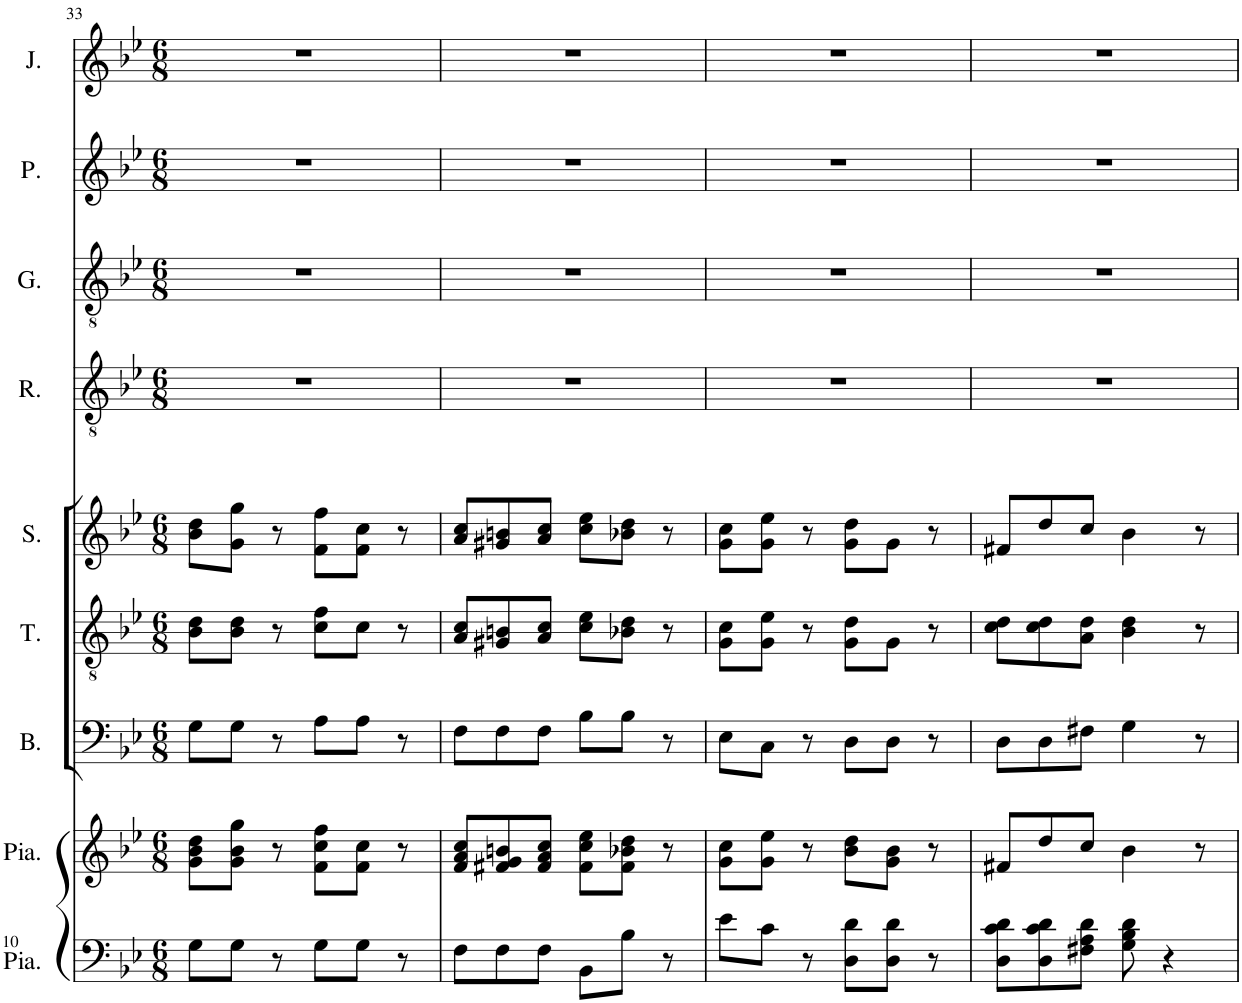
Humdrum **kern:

**kern	**kern	**kern	**kern	**kern	**kern	**kern	**kern	**kern
*part9	*part8	*part7	*part6	*part5	*part4	*part3	*part2	*part1
*staff9	*staff8	*staff7	*staff6	*staff5	*staff4	*staff3	*staff2	*staff1
*I"Piano	*I"Piano	*I"Bass	*I"Ténor	*I"Sopranis	*I"Raphaël	*I"Galuchet	*I"Mme Palestine	*I"Jeanne
*I'Pia.	*I'Pia.	*I'B.	*I'T.	*I'S.	*I'R.	*I'G.	*I'P.	*I'J.
!!LO:PB:g=z
*clefF4	*clefG2	*clefF4	*clefGv2	*clefG2	*clefGv2	*clefGv2	*clefG2	*clefG2
*	*	*	*	*Trd1c2	*Trd12c21	*	*Trd5c9	*
*k[b-e-]	*k[b-e-]	*k[b-e-]	*k[b-e-]	*k[b-e-]	*k[b-e-]	*k[b-e-]	*k[b-e-]	*k[b-e-]
*M6/8	*M6/8	*M6/8	*M6/8	*M6/8	*M6/8	*M6/8	*M6/8	*M6/8
=33	=33	=33	=33	=33	=33	=33	=33	=33
8G\L	8g\ 8b-\ 8dd\L	8G\L	8B-\ 8d\L	8b-\ 8dd\L	2.r	2.r	2.r	2.r
8G\J	8g\ 8b-\ 8gg\J	8G\J	8B-\ 8d\J	8g\ 8gg\J	.	.	.	.
8r	8r	8r	8r	8r	.	.	.	.
8G\L	8f\ 8cc\ 8ff\L	8A\L	8c\ 8f\L	8f\ 8ff\L	.	.	.	.
8G\J	8f\ 8cc\J	8A\J	8c\J	8f\ 8cc\J	.	.	.	.
8r	8r	8r	8r	8r	.	.	.	.
=34	=34	=34	=34	=34	=34	=34	=34	=34
8F\L	8f/ 8a/ 8cc/L	8F\L	8A/ 8c/L	8a/ 8cc/L	2.r	2.r	2.r	2.r
8F\	8f#X/ 8g/ 8bn/	8F\	8G#X/ 8Bn/	8g#X/ 8bn/	.	.	.	.
8F\J	8f#/ 8a/ 8cc/J	8F\J	8A/ 8c/J	8a/ 8cc/J	.	.	.	.
8BB-\L	8f#\ 8cc\ 8ee-\L	8B-\L	8c\ 8e-\L	8cc\ 8ee-\L	.	.	.	.
8B-\J	8f#\ 8b-X\ 8dd\J	8B-\J	8B-X\ 8d\J	8b-X\ 8dd\J	.	.	.	.
8r	8r	8r	8r	8r	.	.	.	.
=35	=35	=35	=35	=35	=35	=35	=35	=35
8e-\L	8g\ 8cc\L	8E-\L	8G\ 8c\L	8g\ 8cc\L	2.r	2.r	2.r	2.r
8c\J	8g\ 8ee-\J	8C\J	8G\ 8e-\J	8g\ 8ee-\J	.	.	.	.
8r	8r	8r	8r	8r	.	.	.	.
8D\ 8d\L	8b-\ 8dd\L	8D\L	8G\ 8d\L	8g\ 8dd\L	.	.	.	.
8D\ 8d\J	8g\ 8b-\J	8D\J	8G\J	8g\J	.	.	.	.
8r	8r	8r	8r	8r	.	.	.	.
=36	=36	=36	=36	=36	=36	=36	=36	=36
8D\ 8c\ 8d\L	8f#X/L	8D\L	8c\ 8d\L	8f#X/L	2.r	2.r	2.r	2.r
8D\ 8c\ 8d\	8dd/	8D\	8c\ 8d\	8dd/	.	.	.	.
8F#X\ 8A\ 8d\J	8cc/J	8F#X\J	8A\ 8d\J	8cc/J	.	.	.	.
8G\ 8B-\ 8d\	4b-\	4G\	4B-\ 4d\	4b-\	.	.	.	.
4r	.	.	.	.	.	.	.	.
.	8r	8r	8r	8r	.	.	.	.
=	=	=	=	=	=	=	=	=
*-	*-	*-	*-	*-	*-	*-	*-	*-
